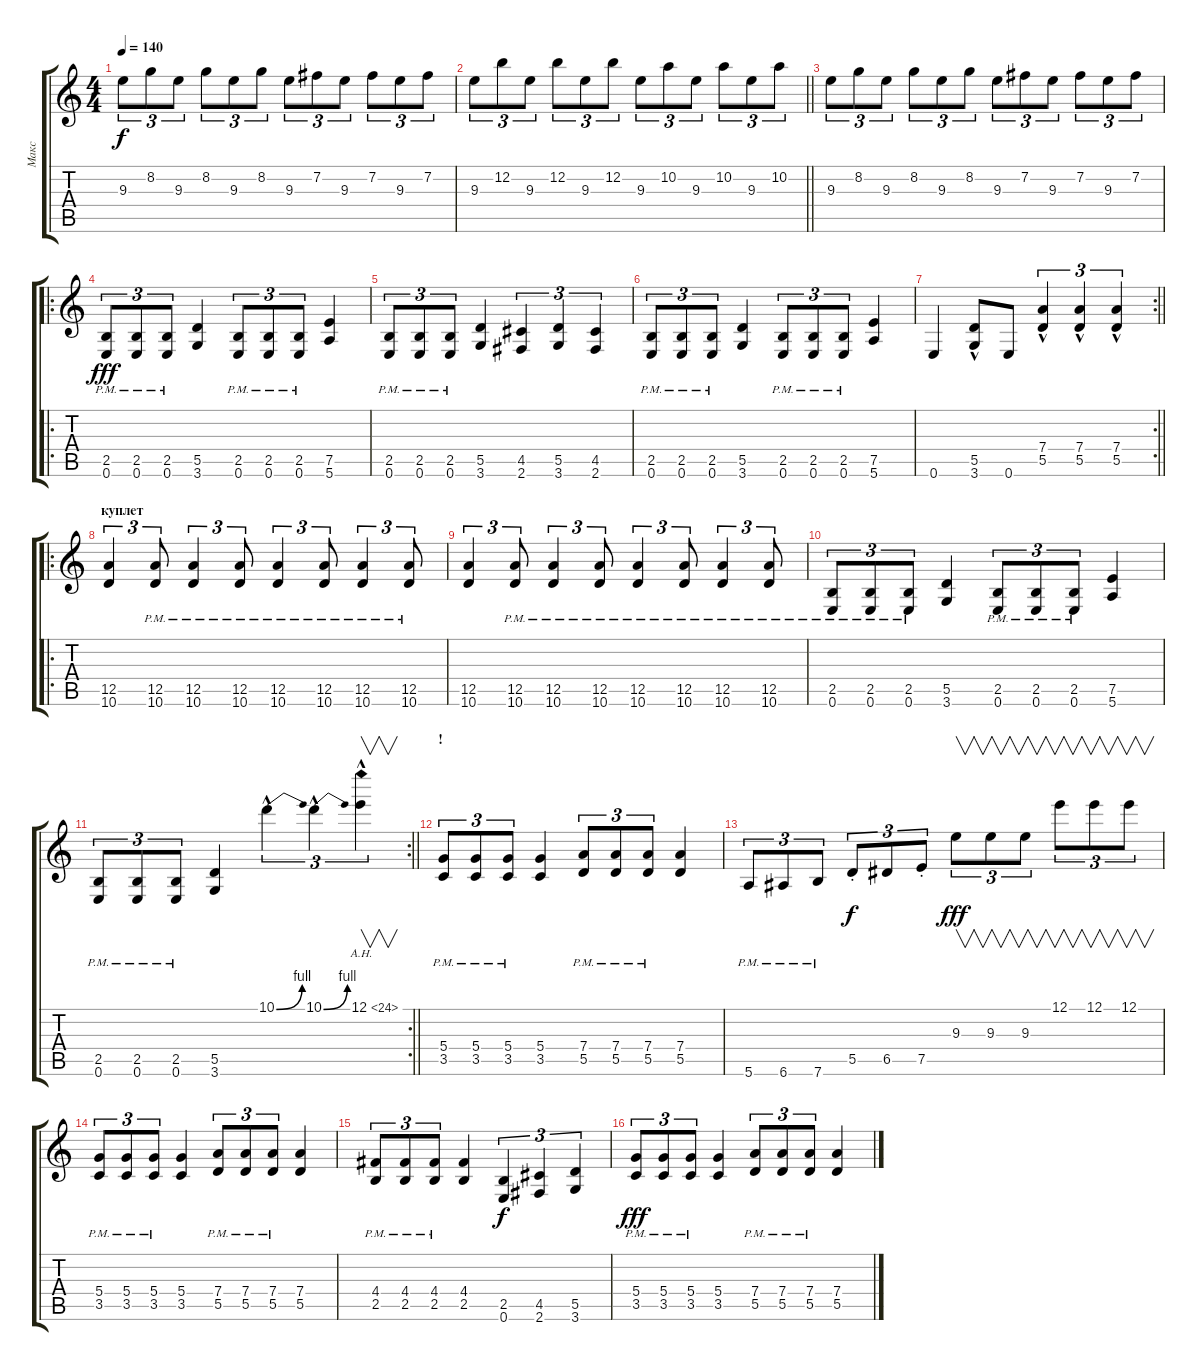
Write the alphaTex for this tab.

\track ("Макс" "Макс") {instrument distortionguitar}
\staff {score tabs}
\tuning (E4 B3 G3 D3 A2 E2) {hide}
\ts (4 4)
\tempo 140
\clef g2
\ks c
9.3.8{tu (3 2) dy f} 8.2.8{tu (3 2)} 9.3.8{tu (3 2)} 8.2.8{tu (3 2)} 9.3.8{tu (3 2)} 8.2.8{tu (3 2)} 9.3.8{tu (3 2)} 7.2.8{tu (3 2)} 9.3.8{tu (3 2)} 7.2.8{tu (3 2)} 9.3.8{tu (3 2)} 7.2.8{tu (3 2)} |
\barLineRight lightlight
9.3.8{tu (3 2)} 12.2.8{tu (3 2)} 9.3.8{tu (3 2)} 12.2.8{tu (3 2)} 9.3.8{tu (3 2)} 12.2.8{tu (3 2)} 9.3.8{tu (3 2)} 10.2.8{tu (3 2)} 9.3.8{tu (3 2)} 10.2.8{tu (3 2)} 9.3.8{tu (3 2)} 10.2.8{tu (3 2)} |
9.3.8{tu (3 2)} 8.2.8{tu (3 2)} 9.3.8{tu (3 2)} 8.2.8{tu (3 2)} 9.3.8{tu (3 2)} 8.2.8{tu (3 2)} 9.3.8{tu (3 2)} 7.2.8{tu (3 2)} 9.3.8{tu (3 2)} 7.2.8{tu (3 2)} 9.3.8{tu (3 2)} 7.2.8{tu (3 2)} |
\ro
(2.5{pm} 0.6{pm}).8{tu (3 2) dy fff} (2.5{pm} 0.6{pm}).8{tu (3 2)} (2.5{pm} 0.6{pm}).8{tu (3 2)} (5.5 3.6).4 (2.5{pm} 0.6{pm}).8{tu (3 2)} (2.5{pm} 0.6{pm}).8{tu (3 2)} (2.5{pm} 0.6{pm}).8{tu (3 2)} (7.5 5.6).4 |
(2.5{pm} 0.6{pm}).8{tu (3 2)} (2.5{pm} 0.6{pm}).8{tu (3 2)} (2.5{pm} 0.6{pm}).8{tu (3 2)} (5.5 3.6).4 (4.5 2.6).4{tu (3 2)} (5.5 3.6).4{tu (3 2)} (4.5 2.6).4{tu (3 2)} |
(2.5{pm} 0.6{pm}).8{tu (3 2)} (2.5{pm} 0.6{pm}).8{tu (3 2)} (2.5{pm} 0.6{pm}).8{tu (3 2)} (5.5 3.6).4 (2.5{pm} 0.6{pm}).8{tu (3 2)} (2.5{pm} 0.6{pm}).8{tu (3 2)} (2.5{pm} 0.6{pm}).8{tu (3 2)} (7.5 5.6).4 |
\rc 2
\barLineRight lightlight
0.6.4 (5.5{hac} 3.6{hac}).8 0.6.8 (7.4{hac} 5.5{hac}).4{tu (3 2)} (7.4{hac} 5.5{hac}).4{tu (3 2)} (7.4{hac} 5.5{hac}).4{tu (3 2)} |
\ro
\section ("" "куплет")
(12.5 10.6).4{tu (3 2)} (12.5{pm} 10.6{pm}).8{tu (3 2)} (12.5{pm} 10.6{pm}).4{tu (3 2)} (12.5{pm} 10.6{pm}).8{tu (3 2)} (12.5{pm} 10.6{pm}).4{tu (3 2)} (12.5{pm} 10.6{pm}).8{tu (3 2)} (12.5{pm} 10.6{pm}).4{tu (3 2)} (12.5{pm} 10.6{pm}).8{tu (3 2)} |
(12.5 10.6).4{tu (3 2)} (12.5{pm} 10.6{pm}).8{tu (3 2)} (12.5{pm} 10.6{pm}).4{tu (3 2)} (12.5{pm} 10.6{pm}).8{tu (3 2)} (12.5{pm} 10.6{pm}).4{tu (3 2)} (12.5{pm} 10.6{pm}).8{tu (3 2)} (12.5{pm} 10.6{pm}).4{tu (3 2)} (12.5{pm} 10.6{pm}).8{tu (3 2)} |
(2.5{pm} 0.6{pm}).8{tu (3 2)} (2.5{pm} 0.6{pm}).8{tu (3 2)} (2.5{pm} 0.6{pm}).8{tu (3 2)} (5.5 3.6).4 (2.5{pm} 0.6{pm}).8{tu (3 2)} (2.5{pm} 0.6{pm}).8{tu (3 2)} (2.5{pm} 0.6{pm}).8{tu (3 2)} (7.5 5.6).4 |
\rc 2
\barLineRight lightlight
(2.5{pm} 0.6{pm}).8{tu (3 2)} (2.5{pm} 0.6{pm}).8{tu (3 2)} (2.5{pm} 0.6{pm}).8{tu (3 2)} (5.5 3.6).4 10.1{be (bend 0 0 60 4) hac}.4{tu (3 2)} 10.1{be (bend 0 0 60 4) hac}.4{tu (3 2)} 12.1{ah 12 hac}.4{v tu (3 2)} |
\section ("" "!")
(5.4{pm} 3.5{pm}).8{tu (3 2)} (5.4{pm} 3.5{pm}).8{tu (3 2)} (5.4{pm} 3.5{pm}).8{tu (3 2)} (5.4 3.5).4 (7.4{pm} 5.5{pm}).8{tu (3 2)} (7.4{pm} 5.5{pm}).8{tu (3 2)} (7.4{pm} 5.5{pm}).8{tu (3 2)} (7.4 5.5).4 |
5.6{pm}.8{tu (3 2)} 6.6{pm}.8{tu (3 2)} 7.6{pm}.8{tu (3 2)} 5.5{st}.8{tu (3 2) dy f} 6.5.8{tu (3 2)} 7.5{st}.8{tu (3 2)} 9.3.8{v tu (3 2) dy fff} 9.3.8{v tu (3 2)} 9.3.8{v tu (3 2)} 12.1.8{v tu (3 2)} 12.1.8{v tu (3 2)} 12.1.8{v tu (3 2)} |
(5.4{pm} 3.5{pm}).8{tu (3 2)} (5.4{pm} 3.5{pm}).8{tu (3 2)} (5.4{pm} 3.5{pm}).8{tu (3 2)} (5.4 3.5).4 (7.4{pm} 5.5{pm}).8{tu (3 2)} (7.4{pm} 5.5{pm}).8{tu (3 2)} (7.4{pm} 5.5{pm}).8{tu (3 2)} (7.4 5.5).4 |
(4.4{pm} 2.5{pm}).8{tu (3 2)} (4.4{pm} 2.5{pm}).8{tu (3 2)} (4.4{pm} 2.5{pm}).8{tu (3 2)} (4.4 2.5).4 (2.5 0.6).4{tu (3 2) dy f} (4.5 2.6).4{tu (3 2)} (5.5 3.6).4{tu (3 2)} |
(5.4{pm} 3.5{pm}).8{tu (3 2) dy fff} (5.4{pm} 3.5{pm}).8{tu (3 2)} (5.4{pm} 3.5{pm}).8{tu (3 2)} (5.4 3.5).4 (7.4{pm} 5.5{pm}).8{tu (3 2)} (7.4{pm} 5.5{pm}).8{tu (3 2)} (7.4{pm} 5.5{pm}).8{tu (3 2)} (7.4 5.5).4
